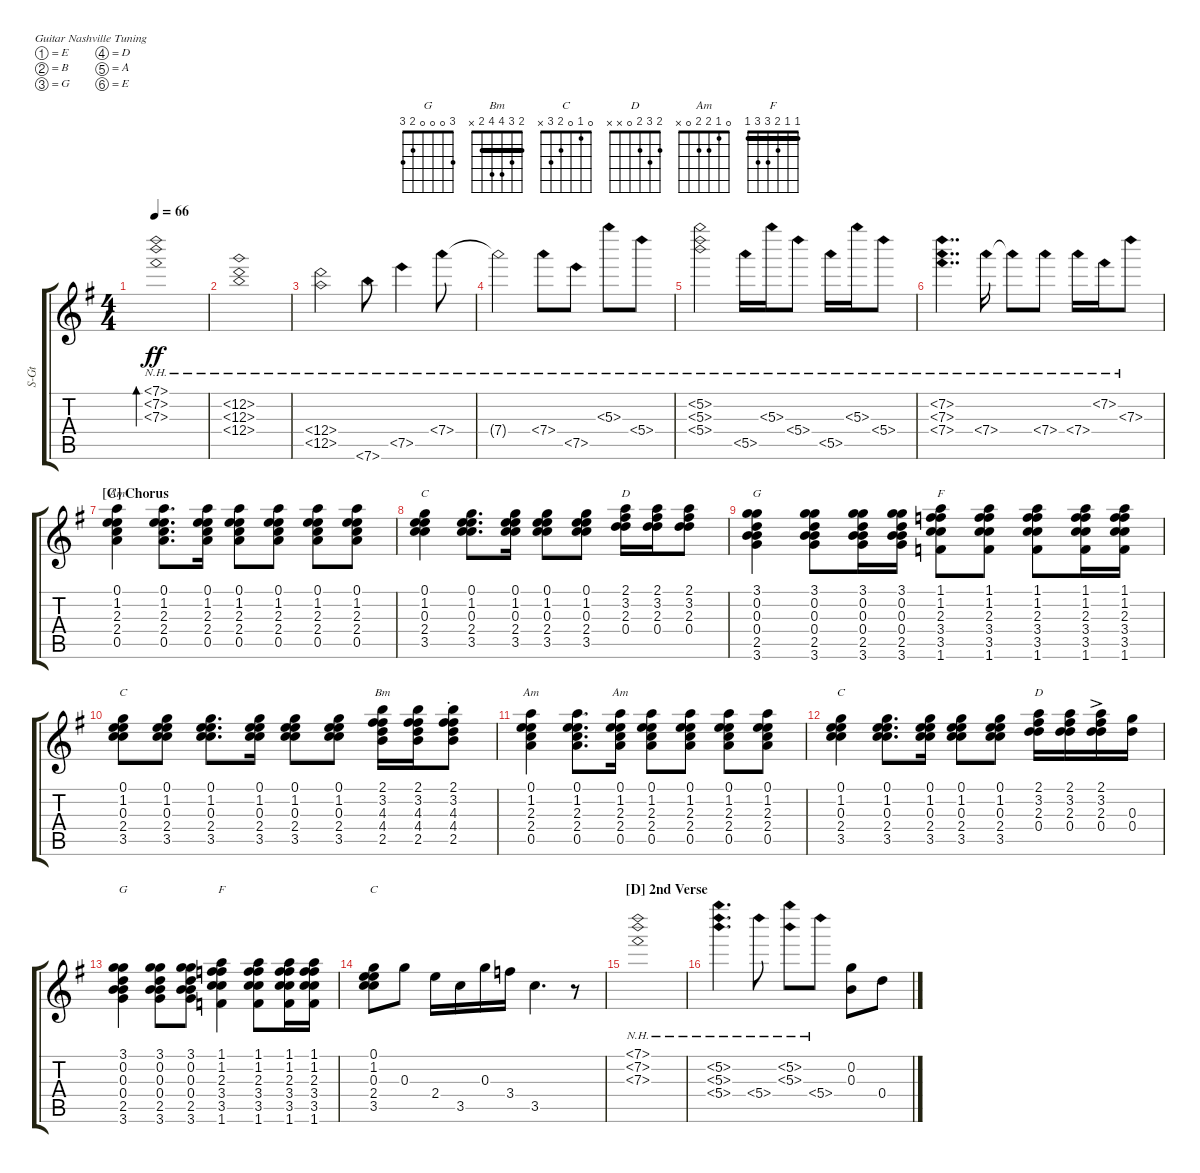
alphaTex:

\defaultSystemsLayout 4
\bracketExtendMode groupsimilarinstruments
\otherSystemsTrackNameOrientation horizontal
\track ("Steel Guitar" "S-Gt") {instrument acousticguitarsteel}
\staff {score tabs}
\tuning (E4 B3 G4 D4 A3 E3)
\chord ("G" 3 0 0 0 2 3) {showfingering false}
\chord ("Bm" 2 3 4 4 2 x) {showfingering false barre 2}
\chord ("C" 0 1 0 2 3 x) {showfingering false}
\chord ("D" 2 3 2 0 x x) {showfingering false}
\chord ("Am" 0 1 2 2 0 x) {showfingering false}
\chord ("F" 1 1 2 3 3 1) {showfingering false barre (1 1)}
\ts (4 4)
\tempo 66
\clef g2
\ks g
(7.1{nh} 7.2{nh} 7.3{nh}).1{bd 107 dy ff} |
(12.2{nh} 12.3{nh} 12.4{nh}).1 |
(6.4{nh} 6.5{nh}).2 7.6{nh}.8 7.5{nh}.4 7.4{nh}.8 |
7.4{nh t}.2 7.4{nh}.8 7.5{nh}.8 5.3{nh}.8 5.4{nh}.8 |
(5.2{nh} 5.3{nh} 5.4{nh}).2 5.5{nh}.16 5.3{nh}.16 5.4{nh}.8 5.5{nh}.16 5.3{nh}.16 5.4{nh}.8 |
(7.2{nh} 7.3{nh} 7.4{nh}).4{dd} 7.4{nh}.16{beam split} 7.4{nh t}.8{beam merge} 7.4{nh}.8 7.4{nh}.16{beam merge} 7.2{nh}.16{beam merge} 7.3{nh}.8 |
\section ("C" "Chorus")
(0.5 2.4 2.3 1.2 0.1).4{ch "Am"} (0.5 2.4 2.3 1.2 0.1).8{d} (0.5 2.4 2.3 1.2 0.1).16 (0.5 2.4 2.3 1.2 0.1).8 (0.5 2.4 2.3 1.2 0.1).8 (0.5 2.4 2.3 1.2 0.1).8 (0.5 2.4 2.3 1.2 0.1).8 |
(3.5 2.4 0.3 1.2 0.1).4{ch "C"} (3.5 2.4 0.3 1.2 0.1).8{d} (3.5 2.4 0.3 1.2 0.1).16 (3.5 2.4 0.3 1.2 0.1).8 (3.5 2.4 0.3 1.2 0.1).8 (0.4 2.3 3.2 2.1).16{ch "D"} (0.4 2.3 3.2 2.1).16 (0.4 2.3 3.2 2.1).8 |
(3.6 2.5 0.4 0.3 0.2 3.1).4{ch "G"} (3.6 2.5 0.4 0.3 0.2 3.1).8 (3.6 2.5 0.4 0.3 0.2 3.1).16 (3.6 2.5 0.4 0.3 0.2 3.1).16 (1.6 3.5 3.4 2.3 1.2 1.1).8{ch "F"} (1.6 3.5 3.4 2.3 1.2 1.1).8 (1.6 3.5 3.4 2.3 1.2 1.1).8 (1.6 3.5 3.4 2.3 1.2 1.1).16{beam merge} (1.6 3.5 3.4 2.3 1.2 1.1).16 |
(3.5 2.4 0.3 1.2 0.1).8{ch "C"} (3.5 2.4 0.3 1.2 0.1).8 (3.5 2.4 0.3 1.2 0.1).8{d} (3.5 2.4 0.3 1.2 0.1).16 (3.5 2.4 0.3 1.2 0.1).8 (3.5 2.4 0.3 1.2 0.1).8 (2.5 4.4 4.3 3.2 2.1).16{ch "Bm"} (2.5 4.4 4.3 3.2 2.1).16 (2.5{st} 4.4{st} 4.3{st} 3.2{st} 2.1{st}).8 |
(0.5 2.4 2.3 1.2 0.1).4{ch "Am"} (0.5 2.4 2.3 1.2 0.1).8{d} (0.5 2.4 2.3 1.2 0.1).16{ch "Am" beam split} (0.5 2.4 2.3 1.2 0.1).8{beam merge} (0.5 2.4 2.3 1.2 0.1).8{beam split} (0.5 2.4 2.3 1.2 0.1).8{beam merge} (0.5 2.4 2.3 1.2 0.1).8 |
(3.5 2.4 0.3 1.2 0.1).4{ch "C" beam split} (3.5 2.4 0.3 1.2 0.1).8{d beam merge} (3.5 2.4 0.3 1.2 0.1).16{beam split} (3.5 2.4 0.3 1.2 0.1).8{beam merge} (3.5 2.4 0.3 1.2 0.1).8{beam split} (0.4 2.3 3.2 2.1).16{ch "D"} (0.4 2.3 3.2 2.1).16{beam merge} (0.4{ac} 2.3 3.2 2.1).16 (0.3 0.4).16 |
(3.6 2.5 0.4 0.3 0.2 3.1).4{ch "G"} (3.6 2.5 0.4 0.3 0.2 3.1).8 (3.6 2.5 0.4 0.3 0.2 3.1).8 (1.6 3.5 3.4 2.3 1.2 1.1).4{ch "F"} (1.6 3.5 3.4 2.3 1.2 1.1).8 (1.6 3.5 3.4 2.3 1.2 1.1).16 (1.6 3.5 3.4 2.3 1.2 1.1).16 |
(3.5 2.4 0.3 1.2 0.1).8{ch "C"} 0.3.8{beam split} 2.4.16{beam merge} 3.5.16 0.3.16 3.4.16 3.5.4{d} r.8 |
\section ("D" "2nd Verse")
(7.1{nh} 7.2{nh} 7.3{nh}).1 |
(5.2{nh} 5.3{nh} 5.4{nh}).4{d} 5.4{nh}.8 (5.3{nh} 5.2{nh}).8 5.4{nh}.8 (0.2 0.3).8 0.4.8
